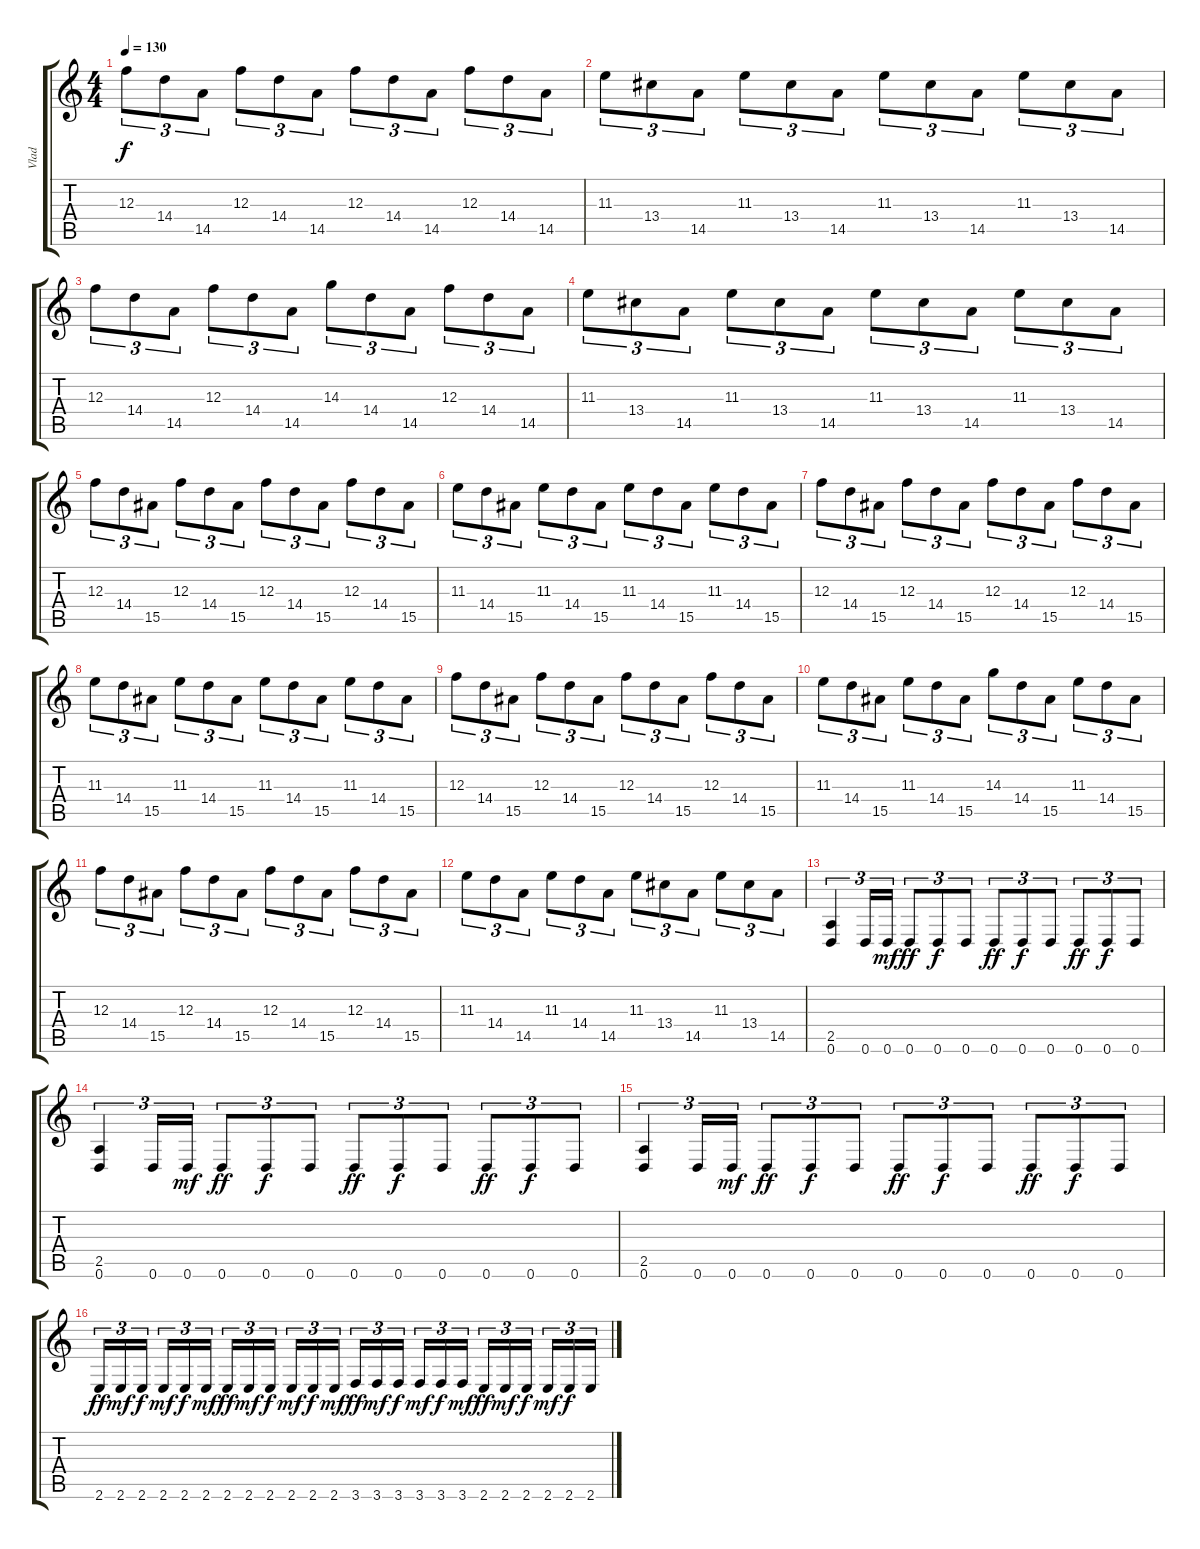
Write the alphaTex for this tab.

\track ("Vlad" "Vlad") {instrument distortionguitar}
\staff {score tabs}
\tuning (D4 A3 F3 C3 G2 D2) {hide}
\ts (4 4)
\tempo 130
\clef g2
\ks c
12.3.8{tu (3 2) dy f volume 12 balance 8 instrument distortionguitar} 14.4.8{tu (3 2)} 14.5.8{tu (3 2)} 12.3.8{tu (3 2)} 14.4.8{tu (3 2)} 14.5.8{tu (3 2)} 12.3.8{tu (3 2)} 14.4.8{tu (3 2)} 14.5.8{tu (3 2)} 12.3.8{tu (3 2)} 14.4.8{tu (3 2)} 14.5.8{tu (3 2)} |
11.3.8{tu (3 2)} 13.4.8{tu (3 2)} 14.5.8{tu (3 2)} 11.3.8{tu (3 2)} 13.4.8{tu (3 2)} 14.5.8{tu (3 2)} 11.3.8{tu (3 2)} 13.4.8{tu (3 2)} 14.5.8{tu (3 2)} 11.3.8{tu (3 2)} 13.4.8{tu (3 2)} 14.5.8{tu (3 2)} |
12.3.8{tu (3 2)} 14.4.8{tu (3 2)} 14.5.8{tu (3 2)} 12.3.8{tu (3 2)} 14.4.8{tu (3 2)} 14.5.8{tu (3 2)} 14.3.8{tu (3 2)} 14.4.8{tu (3 2)} 14.5.8{tu (3 2)} 12.3.8{tu (3 2)} 14.4.8{tu (3 2)} 14.5.8{tu (3 2)} |
11.3.8{tu (3 2)} 13.4.8{tu (3 2)} 14.5.8{tu (3 2)} 11.3.8{tu (3 2)} 13.4.8{tu (3 2)} 14.5.8{tu (3 2)} 11.3.8{tu (3 2)} 13.4.8{tu (3 2)} 14.5.8{tu (3 2)} 11.3.8{tu (3 2)} 13.4.8{tu (3 2)} 14.5.8{tu (3 2)} |
12.3.8{tu (3 2)} 14.4.8{tu (3 2)} 15.5.8{tu (3 2)} 12.3.8{tu (3 2)} 14.4.8{tu (3 2)} 15.5.8{tu (3 2)} 12.3.8{tu (3 2)} 14.4.8{tu (3 2)} 15.5.8{tu (3 2)} 12.3.8{tu (3 2)} 14.4.8{tu (3 2)} 15.5.8{tu (3 2)} |
11.3.8{tu (3 2)} 14.4.8{tu (3 2)} 15.5.8{tu (3 2)} 11.3.8{tu (3 2)} 14.4.8{tu (3 2)} 15.5.8{tu (3 2)} 11.3.8{tu (3 2)} 14.4.8{tu (3 2)} 15.5.8{tu (3 2)} 11.3.8{tu (3 2)} 14.4.8{tu (3 2)} 15.5.8{tu (3 2)} |
12.3.8{tu (3 2)} 14.4.8{tu (3 2)} 15.5.8{tu (3 2)} 12.3.8{tu (3 2)} 14.4.8{tu (3 2)} 15.5.8{tu (3 2)} 12.3.8{tu (3 2)} 14.4.8{tu (3 2)} 15.5.8{tu (3 2)} 12.3.8{tu (3 2)} 14.4.8{tu (3 2)} 15.5.8{tu (3 2)} |
11.3.8{tu (3 2)} 14.4.8{tu (3 2)} 15.5.8{tu (3 2)} 11.3.8{tu (3 2)} 14.4.8{tu (3 2)} 15.5.8{tu (3 2)} 11.3.8{tu (3 2)} 14.4.8{tu (3 2)} 15.5.8{tu (3 2)} 11.3.8{tu (3 2)} 14.4.8{tu (3 2)} 15.5.8{tu (3 2)} |
12.3.8{tu (3 2)} 14.4.8{tu (3 2)} 15.5.8{tu (3 2)} 12.3.8{tu (3 2)} 14.4.8{tu (3 2)} 15.5.8{tu (3 2)} 12.3.8{tu (3 2)} 14.4.8{tu (3 2)} 15.5.8{tu (3 2)} 12.3.8{tu (3 2)} 14.4.8{tu (3 2)} 15.5.8{tu (3 2)} |
11.3.8{tu (3 2)} 14.4.8{tu (3 2)} 15.5.8{tu (3 2)} 11.3.8{tu (3 2)} 14.4.8{tu (3 2)} 15.5.8{tu (3 2)} 14.3.8{tu (3 2)} 14.4.8{tu (3 2)} 15.5.8{tu (3 2)} 11.3.8{tu (3 2)} 14.4.8{tu (3 2)} 15.5.8{tu (3 2)} |
12.3.8{tu (3 2)} 14.4.8{tu (3 2)} 15.5.8{tu (3 2)} 12.3.8{tu (3 2)} 14.4.8{tu (3 2)} 15.5.8{tu (3 2)} 12.3.8{tu (3 2)} 14.4.8{tu (3 2)} 15.5.8{tu (3 2)} 12.3.8{tu (3 2)} 14.4.8{tu (3 2)} 15.5.8{tu (3 2)} |
11.3.8{tu (3 2)} 14.4.8{tu (3 2)} 14.5.8{tu (3 2)} 11.3.8{tu (3 2)} 14.4.8{tu (3 2)} 14.5.8{tu (3 2)} 11.3.8{tu (3 2)} 13.4.8{tu (3 2)} 14.5.8{tu (3 2)} 11.3.8{tu (3 2)} 13.4.8{tu (3 2)} 14.5.8{tu (3 2)} |
(2.5 0.6).4{tu (3 2) volume 12 balance 1} 0.6.16{tu (3 2)} 0.6.16{tu (3 2) dy mf} 0.6.8{tu (3 2) dy ff} 0.6.8{tu (3 2) dy f} 0.6.8{tu (3 2)} 0.6.8{tu (3 2) dy ff} 0.6.8{tu (3 2) dy f} 0.6.8{tu (3 2)} 0.6.8{tu (3 2) dy ff} 0.6.8{tu (3 2) dy f} 0.6.8{tu (3 2)} |
(2.5 0.6).4{tu (3 2)} 0.6.16{tu (3 2)} 0.6.16{tu (3 2) dy mf} 0.6.8{tu (3 2) dy ff} 0.6.8{tu (3 2) dy f} 0.6.8{tu (3 2)} 0.6.8{tu (3 2) dy ff} 0.6.8{tu (3 2) dy f} 0.6.8{tu (3 2)} 0.6.8{tu (3 2) dy ff} 0.6.8{tu (3 2) dy f} 0.6.8{tu (3 2)} |
(2.5 0.6).4{tu (3 2)} 0.6.16{tu (3 2)} 0.6.16{tu (3 2) dy mf} 0.6.8{tu (3 2) dy ff} 0.6.8{tu (3 2) dy f} 0.6.8{tu (3 2)} 0.6.8{tu (3 2) dy ff} 0.6.8{tu (3 2) dy f} 0.6.8{tu (3 2)} 0.6.8{tu (3 2) dy ff} 0.6.8{tu (3 2) dy f} 0.6.8{tu (3 2)} |
2.6.16{tu (3 2) dy ff} 2.6.16{tu (3 2) dy mf} 2.6.16{tu (3 2) dy f} 2.6.16{tu (3 2) dy mf} 2.6.16{tu (3 2) dy f} 2.6.16{tu (3 2) dy mf} 2.6.16{tu (3 2) dy ff} 2.6.16{tu (3 2) dy mf} 2.6.16{tu (3 2) dy f} 2.6.16{tu (3 2) dy mf} 2.6.16{tu (3 2) dy f} 2.6.16{tu (3 2) dy mf} 3.6.16{tu (3 2) dy ff} 3.6.16{tu (3 2) dy mf} 3.6.16{tu (3 2) dy f} 3.6.16{tu (3 2) dy mf} 3.6.16{tu (3 2) dy f} 3.6.16{tu (3 2) dy mf} 2.6.16{tu (3 2) dy ff} 2.6.16{tu (3 2) dy mf} 2.6.16{tu (3 2) dy f} 2.6.16{tu (3 2) dy mf} 2.6.16{tu (3 2) dy f} 2.6.16{tu (3 2)}
